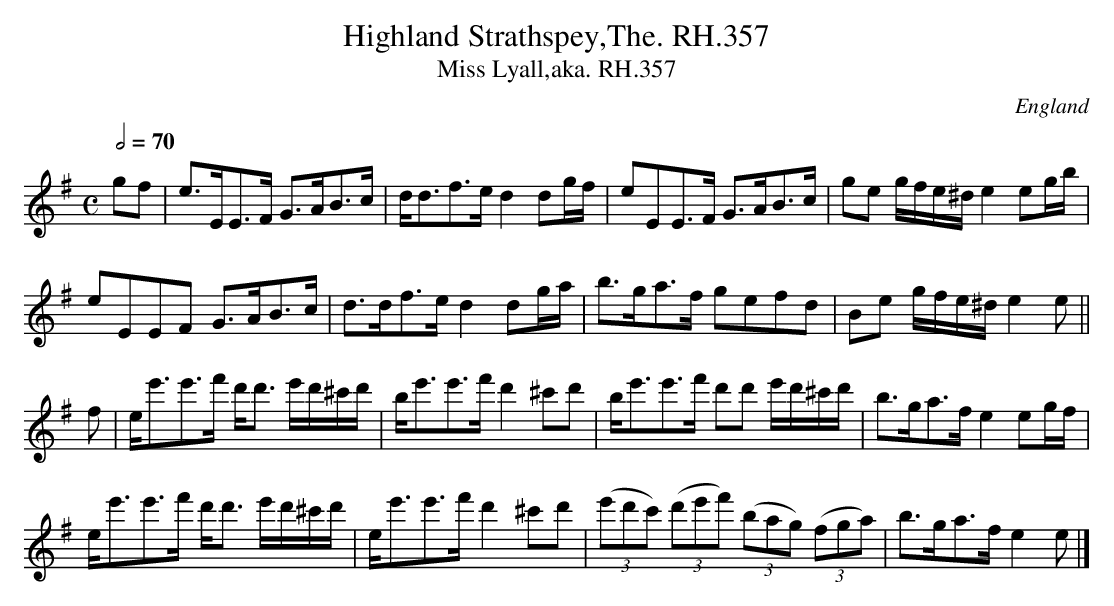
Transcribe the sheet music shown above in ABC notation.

X:1
T:Highland Strathspey,The. RH.357
T:Miss Lyall,aka. RH.357
L:1/8
M:C
O:England
Q:2/4=70
K:G
gf|e>EE>F G>AB>c|d<df>e d2dg/f/|\
eEE>F G>AB>c|ge g/f/e/^d/ e2eg/b/|!
eEEF G>AB>c|d>df>e d2dg/a/|\
b>ga>f gefd|Be g/f/e/^d/ e2e||!
f|e<e'e'>f' d'<d' e'/d'/^c'/d'/|b<e'e'>f' d'2^c'd'|\
b<e'e'>f' d'd' e'/d'/^c'/d'/|b>ga>f e2eg/f/|!
e<e'e'>f' d'<d' e'/d'/^c'/d'/|e<e'e'>f'd'2^c'd'|\
((3e'd'c') ((3d'e'f') ((3bag) ((3fga)|b>ga>fe2e|]
